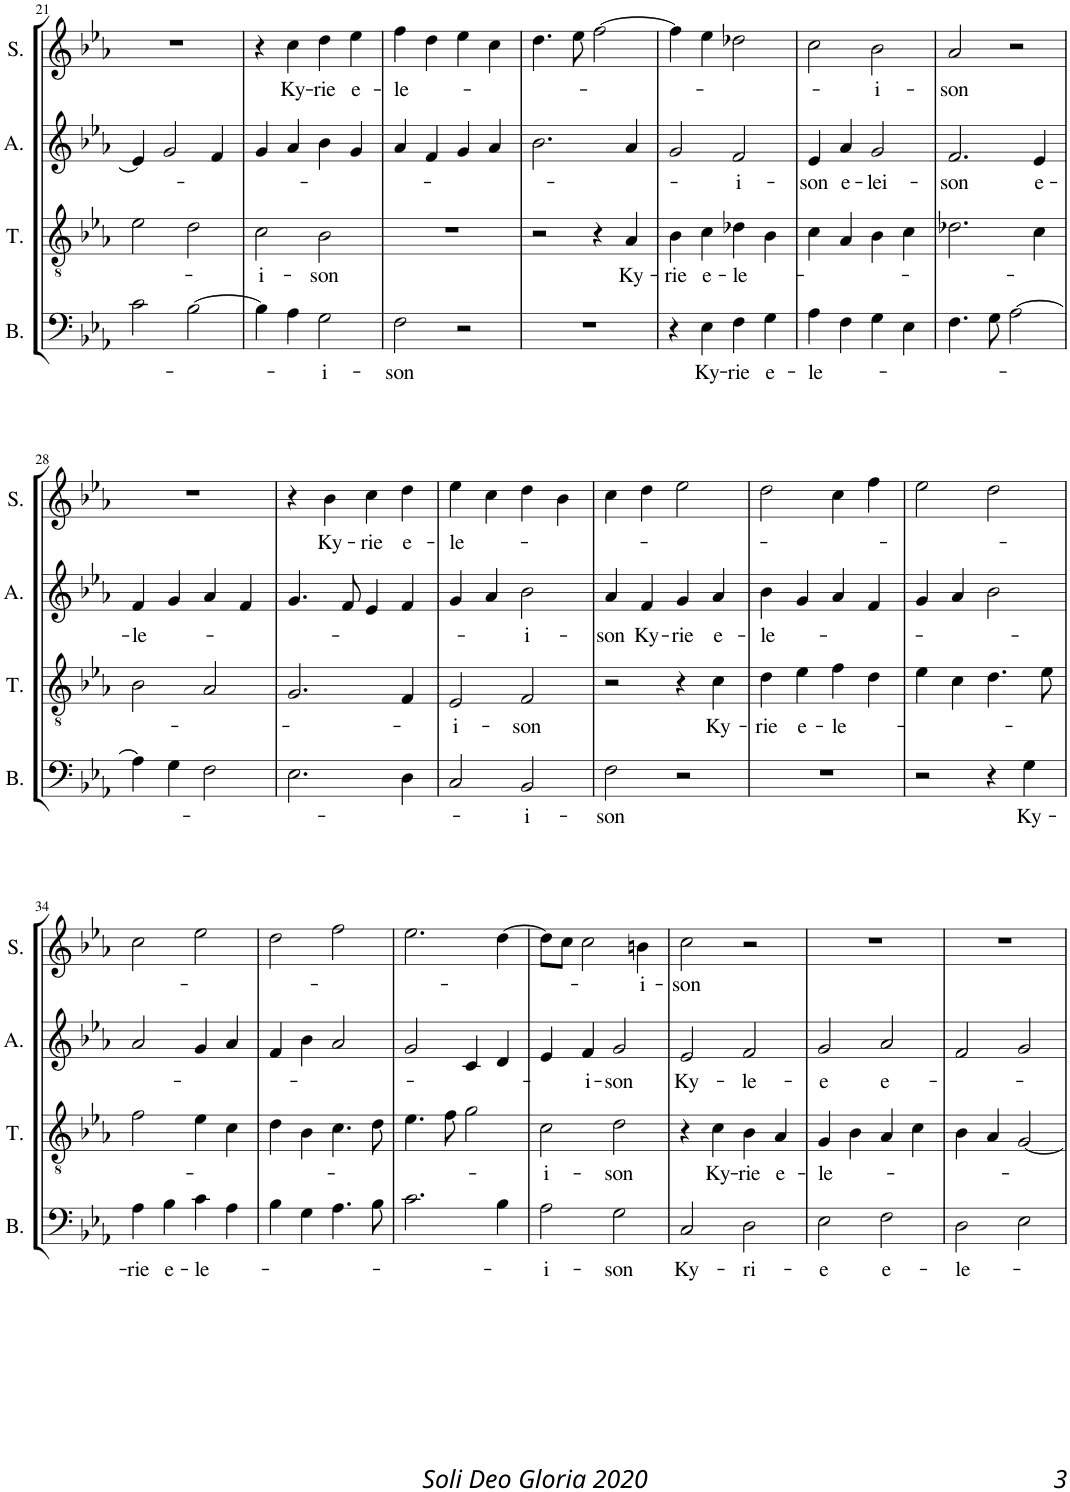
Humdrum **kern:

**kern	**text	**kern	**text	**kern	**text	**kern	**text
*part4	*part4	*part3	*part3	*part2	*part2	*part1	*part1
*staff4	*staff4	*staff3	*staff3	*staff2	*staff2	*staff1	*staff1
*I"BASS	*	*I"TENOR	*	*I"ALTO	*	*I"SOPRANO	*
*I'B.	*	*I'T.	*	*I'A.	*	*I'S.	*
!!LO:PB:g=z
*clefF4	*	*clefGv2	*	*clefG2	*	*clefG2	*
*	*	*Trd7c12	*	*	*	*	*
*k[b-e-a-]	*	*k[b-e-a-]	*	*k[b-e-a-]	*	*k[b-e-a-]	*
*E-:	*	*E-:	*	*E-:	*	*E-:	*
*M2/2	*	*M2/2	*	*M2/2	*	*M2/2	*
*met(c|)	*	*met(c|)	*	*met(c|)	*	*met(c|)	*
=21	=21	=21	=21	=21	=21	=21	=21
2c\	.	2e-\	.	4e-/]	.	1r	.
.	.	.	.	2g/	.	.	.
[2B-\	.	2d\	.	.	.	.	.
.	.	.	.	4f/	.	.	.
=22	=22	=22	=22	=22	=22	=22	=22
!	!	!	!LO:LY:b	!	!	!	!
4B-\]	.	2c\	-i-	4g/	.	4r	.
!	!	!	!	!	!	!	!LO:LY:b
4A-\	.	.	.	4a-/	.	4cc\	Ky-
!	!LO:LY:b	!	!LO:LY:b	!	!	!	!LO:LY:b
2G\	-i-	2B-\	-son	4b-\	.	4dd\	-rie
!	!	!	!	!	!	!	!LO:LY:b
.	.	.	.	4g/	.	4ee-\	e-
=23	=23	=23	=23	=23	=23	=23	=23
!	!LO:LY:b	!	!	!	!	!	!LO:LY:b
2F\	-son	1r	.	4a-/	.	4ff\	-le-
.	.	.	.	4f/	.	4dd\	.
2r	.	.	.	4g/	.	4ee-\	.
.	.	.	.	4a-/	.	4cc\	.
=24	=24	=24	=24	=24	=24	=24	=24
1r	.	2r	.	2.b-\	.	4.dd\	.
.	.	.	.	.	.	8ee-\	.
.	.	4r	.	.	.	[2ff\	.
!	!	!	!LO:LY:b	!	!	!	!
.	.	4A-/	Ky-	4a-/	.	.	.
=25	=25	=25	=25	=25	=25	=25	=25
!	!	!	!LO:LY:b	!	!	!	!
4r	.	4B-\	-rie	2g/	.	4ff\]	.
!	!LO:LY:b	!	!LO:LY:b	!	!	!	!
4E-\	Ky-	4c\	e-	.	.	4ee-\	.
!	!LO:LY:b	!	!LO:LY:b	!	!LO:LY:b	!	!
4F\	-rie	4d-X\	-le-	2f/	-i-	2dd-X\	.
!	!LO:LY:b	!	!	!	!	!	!
4G\	e-	4B-\	.	.	.	.	.
=26	=26	=26	=26	=26	=26	=26	=26
!	!LO:LY:b	!	!	!	!LO:LY:b	!	!
4A-\	-le-	4c\	.	4e-/	-son	2cc\	.
!	!	!	!	!	!LO:LY:b	!	!
4F\	.	4A-/	.	4a-/	e-	.	.
!	!	!	!	!	!LO:LY:b	!	!LO:LY:b
4G\	.	4B-\	.	2g/	-lei-	2b-\	-i-
4E-\	.	4c\	.	.	.	.	.
=27	=27	=27	=27	=27	=27	=27	=27
!	!	!	!	!	!LO:LY:b	!	!LO:LY:b
4.F\	.	2.d-X\	.	2.f/	-son	2a-/	-son
8G\	.	.	.	.	.	.	.
[2A-\	.	.	.	.	.	2r	.
!	!	!	!	!	!LO:LY:b	!	!
.	.	4c\	.	4e-/	e-	.	.
!!LO:LB:g=z
=28	=28	=28	=28	=28	=28	=28	=28
!	!	!	!	!	!LO:LY:b	!	!
4A-\]	.	2B-\	.	4f/	-le-	1r	.
4G\	.	.	.	4g/	.	.	.
2F\	.	2A-/	.	4a-/	.	.	.
.	.	.	.	4f/	.	.	.
=29	=29	=29	=29	=29	=29	=29	=29
2.E-\	.	2.G/	.	4.g/	.	4r	.
!	!	!	!	!	!	!	!LO:LY:b
.	.	.	.	.	.	4b-\	Ky-
.	.	.	.	8f/	.	.	.
!	!	!	!	!	!	!	!LO:LY:b
.	.	.	.	4e-/	.	4cc\	-rie
!	!	!	!	!	!	!	!LO:LY:b
4D\	.	4F/	.	4f/	.	4dd\	e-
=30	=30	=30	=30	=30	=30	=30	=30
!	!	!	!LO:LY:b	!	!	!	!LO:LY:b
2C/	.	2E-/	-i-	4g/	.	4ee-\	-le-
.	.	.	.	4a-/	.	4cc\	.
!	!LO:LY:b	!	!LO:LY:b	!	!LO:LY:b	!	!
2BB-/	-i-	2F/	-son	2b-\	-i-	4dd\	.
.	.	.	.	.	.	4b-\	.
=31	=31	=31	=31	=31	=31	=31	=31
!	!LO:LY:b	!	!	!	!LO:LY:b	!	!
2F\	-son	2r	.	4a-/	-son	4cc\	.
!	!	!	!	!	!LO:LY:b	!	!
.	.	.	.	4f/	Ky-	4dd\	.
!	!	!	!	!	!LO:LY:b	!	!
2r	.	4r	.	4g/	-rie	2ee-\	.
!	!	!	!LO:LY:b	!	!LO:LY:b	!	!
.	.	4c\	Ky-	4a-/	e-	.	.
=32	=32	=32	=32	=32	=32	=32	=32
!	!	!	!LO:LY:b	!	!LO:LY:b	!	!
1r	.	4d\	-rie	4b-\	-le-	2dd\	.
!	!	!	!LO:LY:b	!	!	!	!
.	.	4e-\	e-	4g/	.	.	.
!	!	!	!LO:LY:b	!	!	!	!
.	.	4f\	-le-	4a-/	.	4cc\	.
.	.	4d\	.	4f/	.	4ff\	.
=33	=33	=33	=33	=33	=33	=33	=33
2r	.	4e-\	.	4g/	.	2ee-\	.
.	.	4c\	.	4a-/	.	.	.
4r	.	4.d\	.	2b-\	.	2dd\	.
!	!LO:LY:b	!	!	!	!	!	!
4G\	Ky-	.	.	.	.	.	.
.	.	8e-\	.	.	.	.	.
!!LO:LB:g=z
=34	=34	=34	=34	=34	=34	=34	=34
!	!LO:LY:b	!	!	!	!	!	!
4A-\	-rie	2f\	.	2a-/	.	2cc\	.
!	!LO:LY:b	!	!	!	!	!	!
4B-\	e-	.	.	.	.	.	.
!	!LO:LY:b	!	!	!	!	!	!
4c\	-le-	4e-\	.	4g/	.	2ee-\	.
4A-\	.	4c\	.	4a-/	.	.	.
=35	=35	=35	=35	=35	=35	=35	=35
4B-\	.	4d\	.	4f/	.	2dd\	.
4G\	.	4B-\	.	4b-\	.	.	.
4.A-\	.	4.c\	.	2a-/	.	2ff\	.
8B-\	.	8d\	.	.	.	.	.
=36	=36	=36	=36	=36	=36	=36	=36
2.c\	.	4.e-\	.	2g/	.	2.ee-\	.
.	.	8f\	.	.	.	.	.
.	.	2g\	.	4c/	.	.	.
4B-\	.	.	.	4d/	.	[4dd\	.
=37	=37	=37	=37	=37	=37	=37	=37
!	!LO:LY:b	!	!LO:LY:b	!	!	!	!
2A-\	-i-	2c\	-i-	4e-/	.	8dd\L]	.
.	.	.	.	.	.	8cc\J	.
!	!	!	!	!	!LO:LY:b	!	!
.	.	.	.	4f/	-i-	2cc\	.
!	!LO:LY:b	!	!LO:LY:b	!	!LO:LY:b	!	!
2G\	-son	2d\	-son	2g/	-son	.	.
!	!	!	!	!	!	!	!LO:LY:b
.	.	.	.	.	.	4bn\	-i-
=38	=38	=38	=38	=38	=38	=38	=38
!	!LO:LY:b	!	!	!	!LO:LY:b	!	!LO:LY:b
2C/	Ky-	4r	.	2e-/	Ky-	2cc\	-son
!	!	!	!LO:LY:b	!	!	!	!
.	.	4c\	Ky-	.	.	.	.
!	!LO:LY:b	!	!LO:LY:b	!	!LO:LY:b	!	!
2D\	-ri-	4B-\	-rie	2f/	-le-	2r	.
!	!	!	!LO:LY:b	!	!	!	!
.	.	4A-/	e-	.	.	.	.
=39	=39	=39	=39	=39	=39	=39	=39
!	!LO:LY:b	!	!LO:LY:b	!	!LO:LY:b	!	!
2E-\	-e	4G/	-le-	2g/	-e	1r	.
.	.	4B-\	.	.	.	.	.
!	!LO:LY:b	!	!	!	!LO:LY:b	!	!
2F\	e-	4A-/	.	2a-/	e-	.	.
.	.	4c\	.	.	.	.	.
=40	=40	=40	=40	=40	=40	=40	=40
!	!LO:LY:b	!	!	!	!	!	!
2D\	-le-	4B-\	.	2f/	.	1r	.
.	.	4A-/	.	.	.	.	.
2E-\	.	[2G/	.	2g/	.	.	.
=	=	=	=	=	=	=	=
*-	*-	*-	*-	*-	*-	*-	*-
